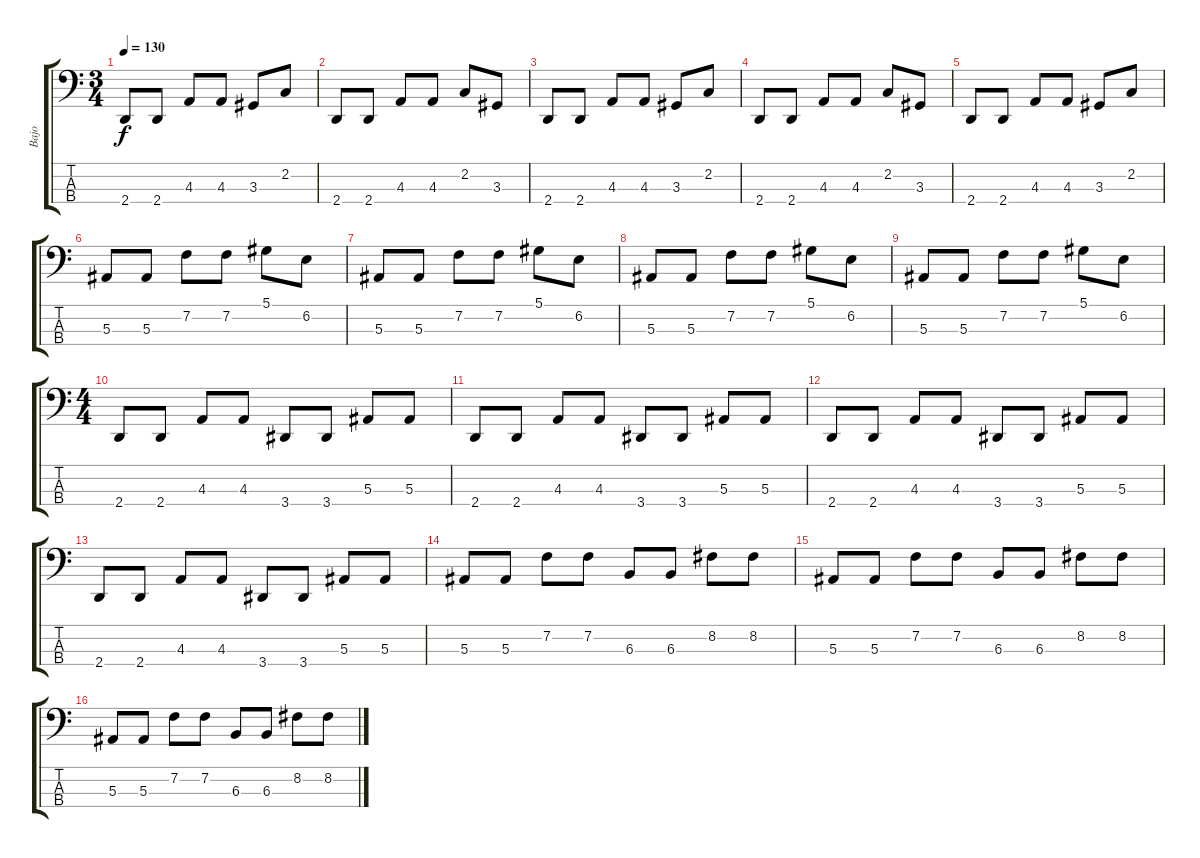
\track ("Bajo" "Bajo") {instrument electricbassfinger}
\staff {score tabs}
\tuning (Eb2 Bb1 F1 C1) {hide}
\ts (3 4)
\tempo 130
\clef f4
\ks c
2.4.8{dy f} 2.4.8 4.3.8 4.3.8 3.3.8 2.2.8 |
2.4.8 2.4.8 4.3.8 4.3.8 2.2.8 3.3.8 |
2.4.8 2.4.8 4.3.8 4.3.8 3.3.8 2.2.8 |
2.4.8 2.4.8 4.3.8 4.3.8 2.2.8 3.3.8 |
2.4.8 2.4.8 4.3.8 4.3.8 3.3.8 2.2.8 |
5.3.8 5.3.8 7.2.8 7.2.8 5.1.8 6.2.8 |
5.3.8 5.3.8 7.2.8 7.2.8 5.1.8 6.2.8 |
5.3.8 5.3.8 7.2.8 7.2.8 5.1.8 6.2.8 |
5.3.8 5.3.8 7.2.8 7.2.8 5.1.8 6.2.8 |
\ts (4 4)
2.4.8 2.4.8 4.3.8 4.3.8 3.4.8 3.4.8 5.3.8 5.3.8 |
2.4.8 2.4.8 4.3.8 4.3.8 3.4.8 3.4.8 5.3.8 5.3.8 |
2.4.8 2.4.8 4.3.8 4.3.8 3.4.8 3.4.8 5.3.8 5.3.8 |
2.4.8 2.4.8 4.3.8 4.3.8 3.4.8 3.4.8 5.3.8 5.3.8 |
5.3.8 5.3.8 7.2.8 7.2.8 6.3.8 6.3.8 8.2.8 8.2.8 |
5.3.8 5.3.8 7.2.8 7.2.8 6.3.8 6.3.8 8.2.8 8.2.8 |
5.3.8 5.3.8 7.2.8 7.2.8 6.3.8 6.3.8 8.2.8 8.2.8
